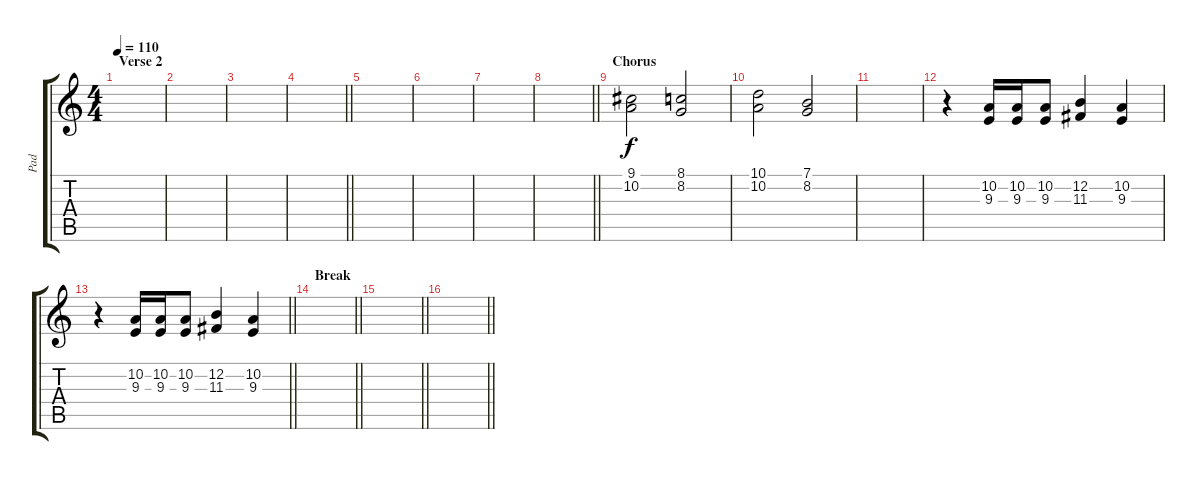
\track ("Pad" "Pad") {instrument pad4choir}
\staff {score tabs}
\tuning (E4 B3 G3 D3 A2 E2) {hide}
\ts (4 4)
\section ("" "Verse 2")
\tempo 110
\clef g2
\ks c
|
|
|
\barLineRight lightlight
|
|
|
|
\barLineRight lightlight
|
\section ("" "Chorus")
(9.1 10.2).2 (8.1 8.2).2 |
(10.1 10.2).2 (7.1 8.2).2 |
|
r.4 (10.2 9.3).16 (10.2 9.3).16 (10.2 9.3).8 (12.2 11.3).4 (10.2 9.3).4 |
\barLineRight lightlight
r.4 (10.2 9.3).16 (10.2 9.3).16 (10.2 9.3).8 (12.2 11.3).4 (10.2 9.3).4 |
\section ("" "Break")
\barLineRight lightlight
|
\barLineRight lightlight
|
\barLineRight lightlight
